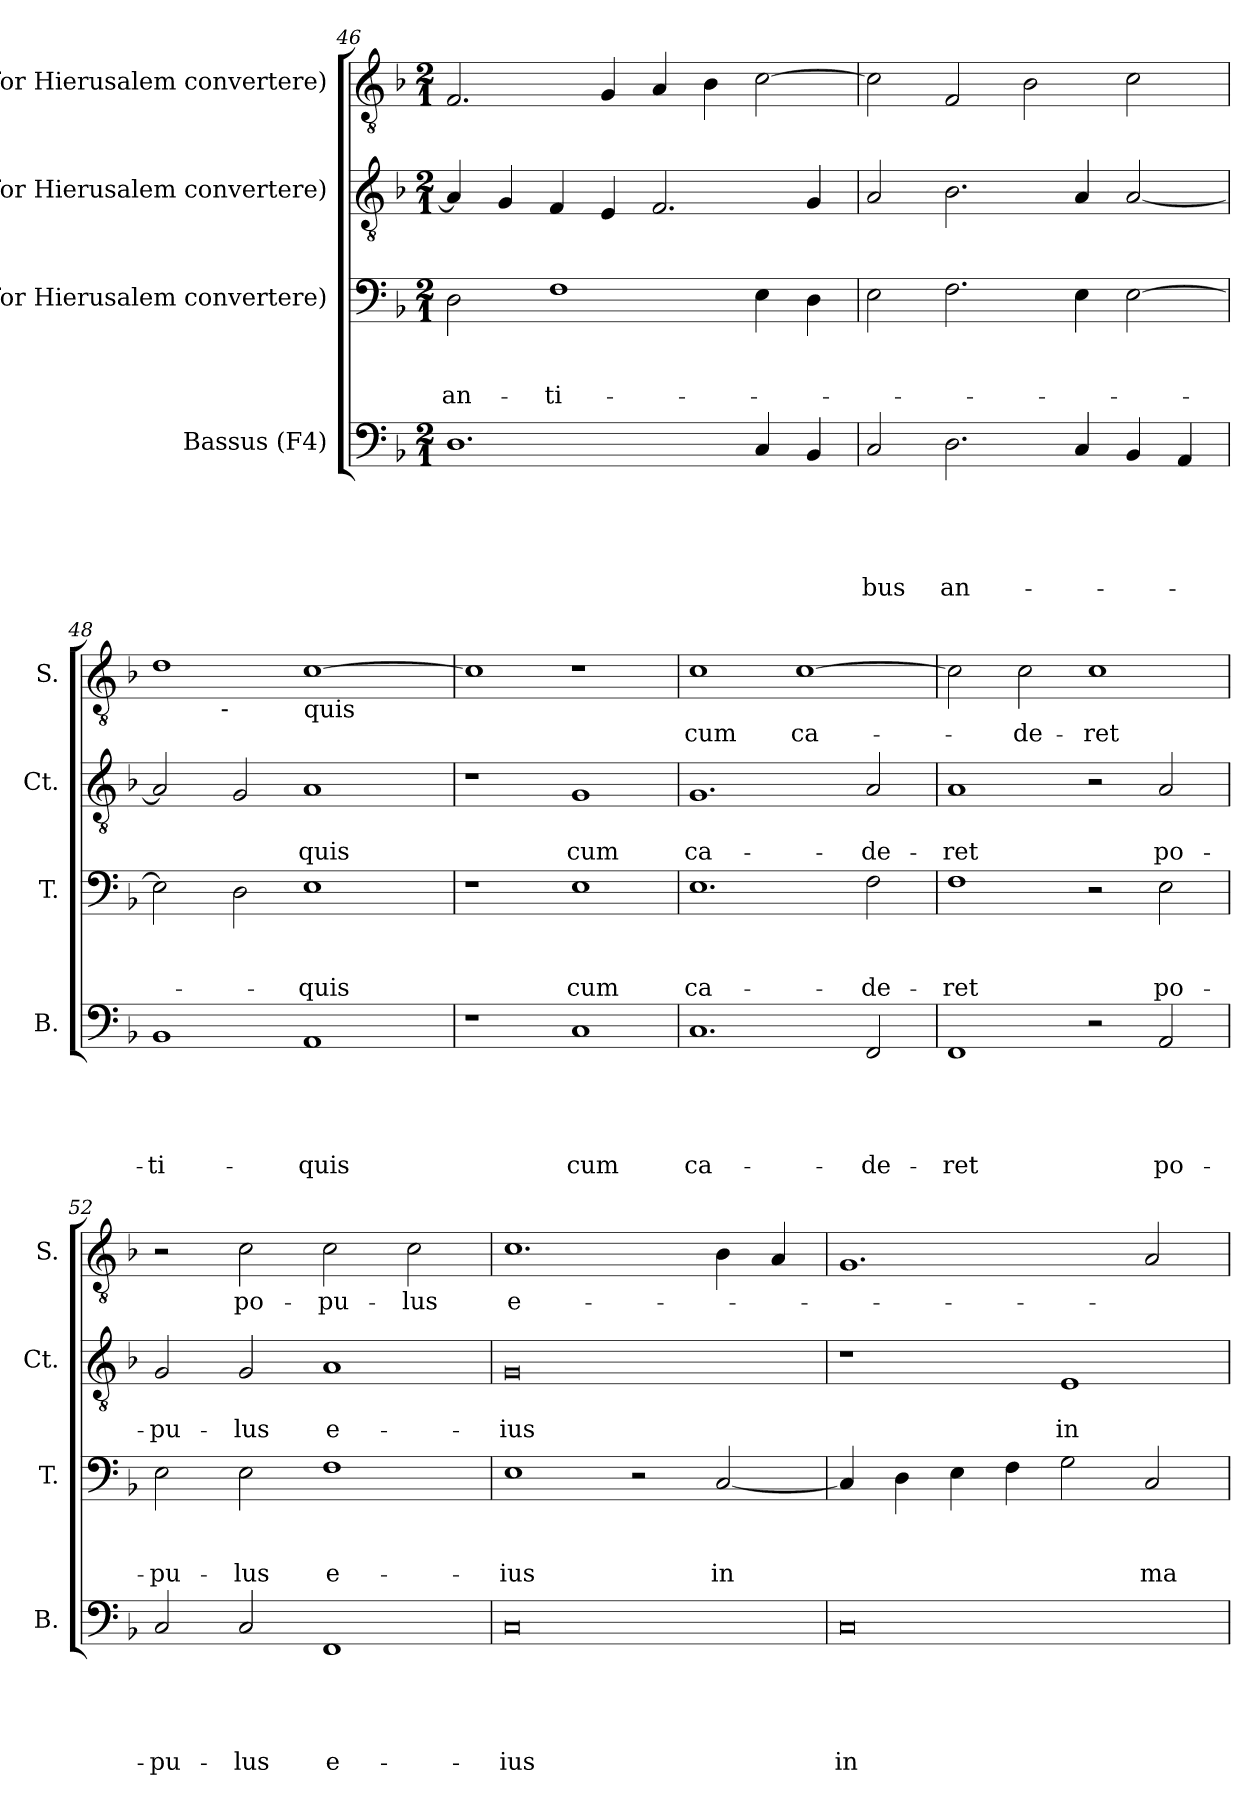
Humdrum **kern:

**kern	**text	**text	**text	**text	**text	**kern	**text	**text	**text	**kern	**text	**text	**kern	**text
*part4	*part4	*part4	*part4	*part4	*part4	*part3	*part3	*part3	*part3	*part2	*part2	*part2	*part1	*part1
*staff4	*staff4	*staff4	*staff4	*staff4	*staff4	*staff3	*staff3	*staff3	*staff3	*staff2	*staff2	*staff2	*staff1	*staff1
*I"Bassus (F4)	*	*	*	*	*	*I"C4 for Hierusalem convertere)	*	*	*	*I"C3 for Hierusalem convertere)	*	*	*I"C1 for Hierusalem convertere)	*
*I'B.	*	*	*	*	*	*I'T.	*	*	*	*I'Ct.	*	*	*I'S.	*
!!LO:PB:g=z
*clefF4	*	*	*	*	*	*clefF4	*	*	*	*clefGv2	*	*	*clefGv2	*
*k[b-]	*	*	*	*	*	*k[b-]	*	*	*	*k[b-]	*	*	*k[b-]	*
*F:	*	*	*	*	*	*F:	*	*	*	*F:	*	*	*F:	*
*M2/1	*	*	*	*	*	*M2/1	*	*	*	*M2/1	*	*	*M2/1	*
=46	=46	=46	=46	=46	=46	=46	=46	=46	=46	=46	=46	=46	=46	=46
!	!	!	!	!	!	!	!	!	!LO:LY:b	!	!	!	!	!
1.D	.	.	.	.	.	2D\	.	.	an-	4A/]	.	.	2.F/	.
.	.	.	.	.	.	.	.	.	.	4G/	.	.	.	.
!	!	!	!	!	!	!	!	!	!LO:LY:b	!	!	!	!	!
.	.	.	.	.	.	1F	.	.	-ti-	4F/	.	.	.	.
.	.	.	.	.	.	.	.	.	.	4E/	.	.	4G/	.
.	.	.	.	.	.	.	.	.	.	2.F/	.	.	4A/	.
.	.	.	.	.	.	.	.	.	.	.	.	.	4B-\	.
4C/	.	.	.	.	.	4E\	.	.	.	.	.	.	[>2c\	.
4BB-/	.	.	.	.	.	4D\	.	.	.	4G/	.	.	.	.
=47	=47	=47	=47	=47	=47	=47	=47	=47	=47	=47	=47	=47	=47	=47
!	!	!	!	!	!LO:LY:b	!	!	!	!	!	!	!	!	!
2C/	.	.	.	.	-bus	2E\	.	.	.	2A/	.	.	2c\]	.
!	!	!	!	!	!LO:LY:b	!	!	!	!	!	!	!	!	!
2.D\	.	.	.	.	an-	2.F\	.	.	.	2.B-\	.	.	2F/	.
.	.	.	.	.	.	.	.	.	.	.	.	.	2B-\	.
4C/	.	.	.	.	.	4E\	.	.	.	4A/	.	.	.	.
4BB-/	.	.	.	.	.	[>2E\	.	.	.	[<2A/	.	.	2c\	.
4AA/	.	.	.	.	.	.	.	.	.	.	.	.	.	.
=48	=48	=48	=48	=48	=48	=48	=48	=48	=48	=48	=48	=48	=48	=48
!	!	!	!	!	!	!	!	!	!	!	!	!	!LO:TX:b:t=ti	!
!	!	!	!	!	!LO:LY:b	!	!	!	!	!	!	!	!	!
*	*	*	*	*	*	*	*	*	*	*	*	*	*^	*
1BB-	.	.	.	.	-ti-	2E\]	.	.	.	2A/]	.	.	1d	4...ryy	.
!	!	!	!	!	!	!	!	!	!	!	!	!	!	!LO:TX:b:t=-	!
.	.	.	.	.	.	.	.	.	.	.	.	.	.	1ryy	.
.	.	.	.	.	.	2D\	.	.	.	2G/	.	.	.	.	.
!	!	!	!	!	!	!	!	!	!	!	!	!	!LO:TX:b:t=quis	!	!
!	!	!	!	!	!LO:LY:b	!	!	!	!LO:LY:b	!	!	!LO:LY:b	!	!	!
1AA	.	.	.	.	-quis	1E	.	.	-quis	1A	.	-quis	[>1c	.	.
.	.	.	.	.	.	.	.	.	.	.	.	.	.	2ryy	.
.	.	.	.	.	.	.	.	.	.	.	.	.	.	32ryy	.
*	*	*	*	*	*	*	*	*	*	*	*	*	*v	*v	*
=49	=49	=49	=49	=49	=49	=49	=49	=49	=49	=49	=49	=49	=49	=49
1r	.	.	.	.	.	1r	.	.	.	1r	.	.	1c]	.
!	!	!	!	!	!LO:LY:b	!	!	!	!LO:LY:b	!	!	!LO:LY:b	!	!
1C	.	.	.	.	cum	1E	.	.	cum	1G	.	cum	1r	.
=50	=50	=50	=50	=50	=50	=50	=50	=50	=50	=50	=50	=50	=50	=50
!	!	!	!	!	!LO:LY:b	!	!	!	!LO:LY:b	!	!	!LO:LY:b	!	!LO:LY:b
1.C	.	.	.	.	ca-	1.E	.	.	ca-	1.G	.	ca-	1c	-cum
!	!	!	!	!	!	!	!	!	!	!	!	!	!	!LO:LY:b
.	.	.	.	.	.	.	.	.	.	.	.	.	[<1c	ca-
!	!	!	!	!	!LO:LY:b	!	!	!	!LO:LY:b	!	!	!LO:LY:b	!	!
2FF/	.	.	.	.	-de-	2F\	.	.	-de-	2A/	.	-de-	.	.
!!LO:LB:g=z
=51	=51	=51	=51	=51	=51	=51	=51	=51	=51	=51	=51	=51	=51	=51
!	!	!	!	!	!LO:LY:b	!	!	!	!LO:LY:b	!	!	!LO:LY:b	!	!
1FF	.	.	.	.	-ret	1F	.	.	-ret	1A	.	-ret	2c\]	.
!	!	!	!	!	!	!	!	!	!	!	!	!	!	!LO:LY:b
.	.	.	.	.	.	.	.	.	.	.	.	.	2c\	-de-
!	!	!	!	!	!	!	!	!	!	!	!	!	!	!LO:LY:b
2r	.	.	.	.	.	2r	.	.	.	2r	.	.	1c	-ret
!	!	!	!	!	!LO:LY:b	!	!	!	!LO:LY:b	!	!	!LO:LY:b	!	!
2AA/	.	.	.	.	po-	2E\	.	.	po-	2A/	.	po-	.	.
=52	=52	=52	=52	=52	=52	=52	=52	=52	=52	=52	=52	=52	=52	=52
!	!	!	!	!	!LO:LY:b	!	!	!	!LO:LY:b	!	!	!LO:LY:b	!	!
2C/	.	.	.	.	-pu-	2E\	.	.	-pu-	2G/	.	-pu-	2r	.
!	!	!	!	!	!LO:LY:b	!	!	!	!LO:LY:b	!	!	!LO:LY:b	!	!LO:LY:b
2C/	.	.	.	.	-lus	2E\	.	.	-lus	2G/	.	-lus	2c\	po-
!	!	!	!	!	!LO:LY:b:rj	!	!	!	!LO:LY:b:rj	!	!	!LO:LY:b:rj	!	!LO:LY:b
1FF	.	.	.	.	e-	1F	.	.	e-	1A	.	e-	2c\	-pu-
!	!	!	!	!	!	!	!	!	!	!	!	!	!	!LO:LY:b
.	.	.	.	.	.	.	.	.	.	.	.	.	2c\	-lus
=53	=53	=53	=53	=53	=53	=53	=53	=53	=53	=53	=53	=53	=53	=53
!	!	!	!	!	!LO:LY:b:rj	!	!	!	!LO:LY:b	!	!	!LO:LY:b:rj	!	!LO:LY:b:rj
0C	.	.	.	.	-ius	1E	.	.	-ius	0G	.	-ius	1.c	e-
.	.	.	.	.	.	2r	.	.	.	.	.	.	.	.
!	!	!	!	!	!	!	!	!	!LO:LY:b	!	!	!	!	!
.	.	.	.	.	.	[<2C/	.	.	in	.	.	.	4B-\	.
.	.	.	.	.	.	.	.	.	.	.	.	.	4A/	.
=54	=54	=54	=54	=54	=54	=54	=54	=54	=54	=54	=54	=54	=54	=54
!	!	!	!	!	!LO:LY:b:rj	!	!	!	!	!	!	!	!	!
0C	.	.	.	.	in	4C/]	.	.	.	1r	.	.	1.G	.
.	.	.	.	.	.	4D\	.	.	.	.	.	.	.	.
.	.	.	.	.	.	4E\	.	.	.	.	.	.	.	.
.	.	.	.	.	.	4F\	.	.	.	.	.	.	.	.
!	!	!	!	!	!	!	!	!	!	!	!	!LO:LY:b	!	!
.	.	.	.	.	.	2G\	.	.	.	1E	.	in	.	.
!	!	!	!	!	!	!	!	!	!LO:LY:b	!	!	!	!	!
.	.	.	.	.	.	2C/	.	.	ma-	.	.	.	2A/	.
=	=	=	=	=	=	=	=	=	=	=	=	=	=	=
*-	*-	*-	*-	*-	*-	*-	*-	*-	*-	*-	*-	*-	*-	*-
